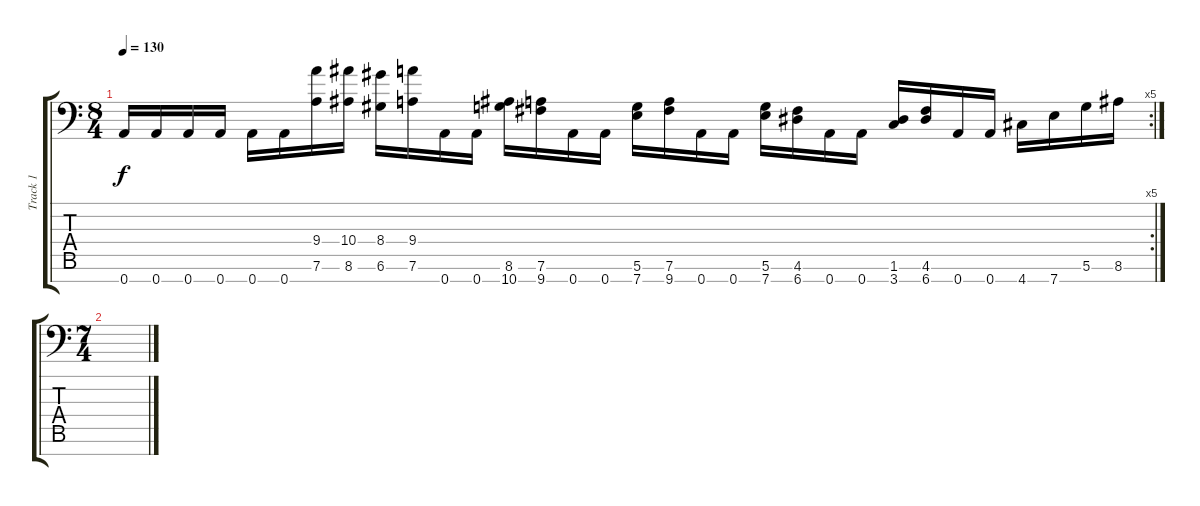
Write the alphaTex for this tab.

\track ("Track 1" "Track 1") {instrument distortionguitar}
\staff {score tabs}
\tuning (Db4 A3 F3 C3 G2 D2 A1) {hide}
\rc 5
\ts (8 4)
\tempo 130
\clef f4
\ks c
0.7.16{dy f} 0.7.16 0.7.16 0.7.16 0.7.16 0.7.16 (9.4 7.6).16 (10.4 8.6).16 (8.4 6.6).16 (9.4 7.6).16 0.7.16 0.7.16 (8.6 10.7).16 (7.6 9.7).16 0.7.16 0.7.16 (5.6 7.7).16 (7.6 9.7).16 0.7.16 0.7.16 (5.6 7.7).16 (4.6 6.7).16 0.7.16 0.7.16 (1.6 3.7).16 (4.6 6.7).16 0.7.16 0.7.16 4.7.16 7.7.16 5.6.16 8.6.16 |
\ts (7 4)
